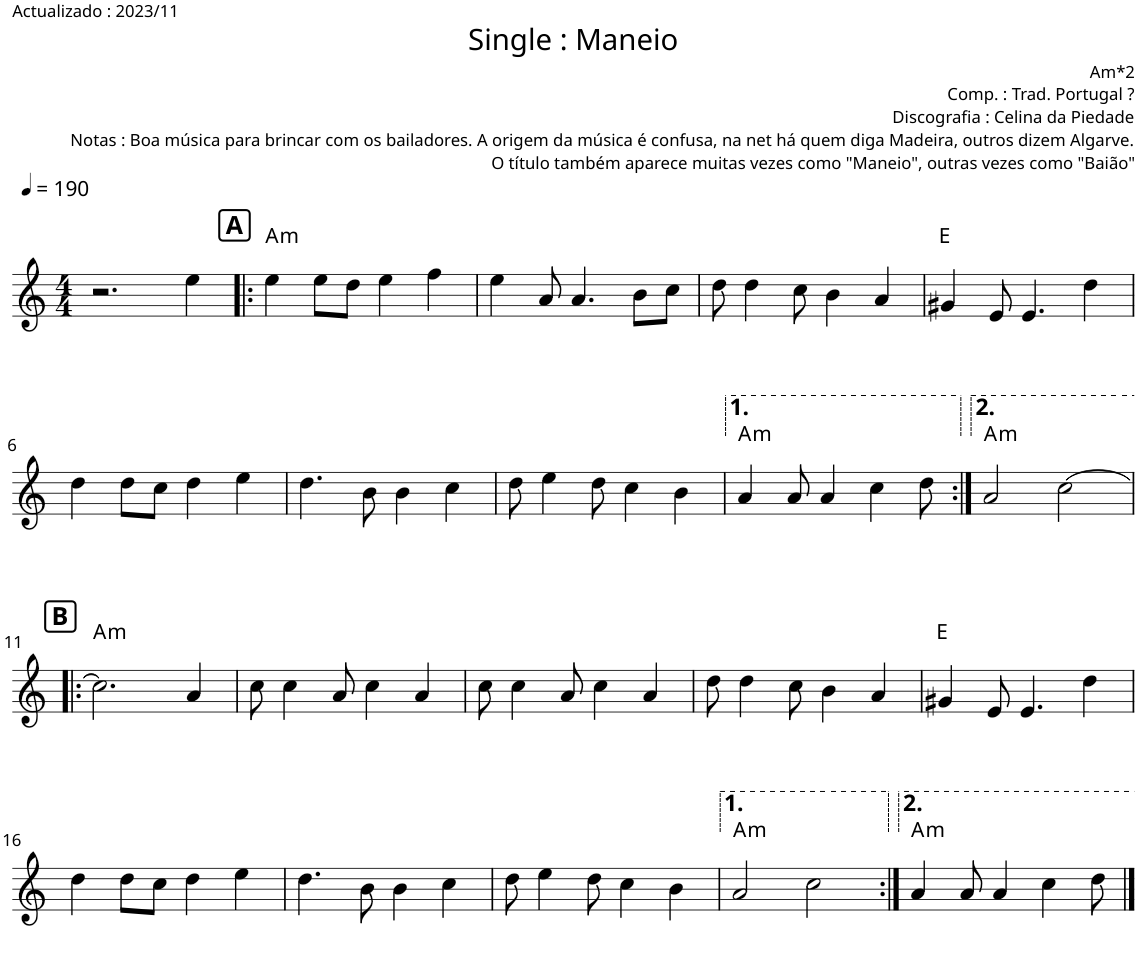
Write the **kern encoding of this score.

**kern	**harte
*part1	*part1
*staff1	*
*I"Piano	*
*I'Pno.	*
*clefG2	*
*k[]	*
*M4/4	*
*MM190	*
=1	=1
2.r	.
4ee\	.
!!LO:REH:place=s1:a:B:cj:fs=12:t=A
=2!|:	=2!|:
!	!LO:H:kt=m
4ee\	A:min
8ee\L	.
8dd\J	.
4ee\	.
4ff\	.
=3	=3
4ee\	.
8a/	.
4.a/	.
8b\L	.
8cc\J	.
=4	=4
8dd\	.
4dd\	.
8cc\	.
4b\	.
4a/	.
=5	=5
4g#X/	E:maj
8e/	.
4.e/	.
4dd\	.
!!LO:LB:g=z
=6	=6
4dd\	.
8dd\L	.
8cc\J	.
4dd\	.
4ee\	.
=7	=7
4.dd\	.
8b\	.
4b\	.
4cc\	.
=8	=8
8dd\	.
4ee\	.
8dd\	.
4cc\	.
4b\	.
=9	=9
!	!LO:H:kt=m
4a/	A:min
8a/	.
4a/	.
4cc\	.
8dd\	.
=10:|!	=10:|!
!	!LO:H:kt=m
2a/	A:min
[2cc\	.
!!LO:LB:g=z
!!LO:REH:place=s1:a:B:cj:fs=12:t=B
=11!|:	=11!|:
!	!LO:H:kt=m
2.cc\]	A:min
4a/	.
=12	=12
8cc\	.
4cc\	.
8a/	.
4cc\	.
4a/	.
=13	=13
8cc\	.
4cc\	.
8a/	.
4cc\	.
4a/	.
=14	=14
8dd\	.
4dd\	.
8cc\	.
4b\	.
4a/	.
=15	=15
4g#X/	E:maj
8e/	.
4.e/	.
4dd\	.
!!LO:LB:g=z
=16	=16
4dd\	.
8dd\L	.
8cc\J	.
4dd\	.
4ee\	.
=17	=17
4.dd\	.
8b\	.
4b\	.
4cc\	.
=18	=18
8dd\	.
4ee\	.
8dd\	.
4cc\	.
4b\	.
=19	=19
!	!LO:H:kt=m
2a/	A:min
2cc\	.
=20:|!	=20:|!
!	!LO:H:kt=m
4a/	A:min
8a/	.
4a/	.
4cc\	.
8dd\	.
==	==
*-	*-
